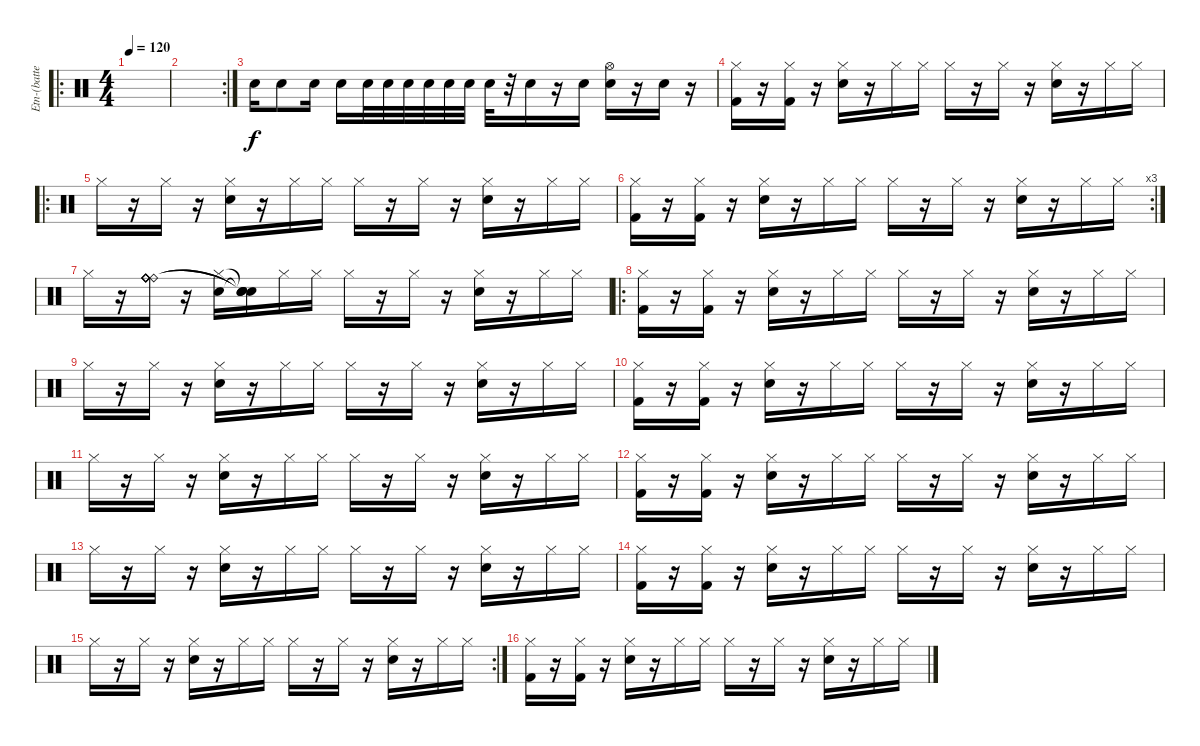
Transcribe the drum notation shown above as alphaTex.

\track ("Etn-(batterie)" "Etn-(batte") {instrument percussion}
\staff {score}
\articulation defaults
\ro
\ts (4 4)
\tempo 120
\clef neutral
\ks c
|
\rc 2
|
"Electric Snare (hit)".16 "Electric Snare (hit)".8 "Electric Snare (hit)".16 "Electric Snare (hit)".16 "Electric Snare (hit)".32 "Electric Snare (hit)".32 "Electric Snare (hit)".32 "Electric Snare (hit)".32 "Electric Snare (hit)".32 "Electric Snare (hit)".32 "Electric Snare (hit)".32 r.32 "Electric Snare (hit)".16 r.16 "Electric Snare (hit)".16 ("Hi-Hat (open)" "Electric Snare (hit)").16 r.16 "Electric Snare (hit)".16 r.16 |
("Hi-Hat (closed)" "Kick (hit) 2").16 r.16 ("Hi-Hat (closed)" "Kick (hit) 2").16 r.16 ("Hi-Hat (closed)" "Electric Snare (hit)").16 r.16 "Hi-Hat (closed)".16 "Hi-Hat (closed)".16 "Hi-Hat (closed)".16 r.16 "Hi-Hat (closed)".16 r.16 ("Hi-Hat (closed)" "Electric Snare (hit)").16 r.16 "Hi-Hat (closed)".16 "Hi-Hat (closed)".16 |
\ro "Hi-Hat (closed)".16
r.16 "Hi-Hat (closed)".16 r.16 ("Hi-Hat (closed)" "Electric Snare (hit)").16 r.16 "Hi-Hat (closed)".16 "Hi-Hat (closed)".16 "Hi-Hat (closed)".16 r.16 "Hi-Hat (closed)".16 r.16 ("Hi-Hat (closed)" "Electric Snare (hit)").16 r.16 "Hi-Hat (closed)".16 "Hi-Hat (closed)".16 |
\rc 3
("Hi-Hat (closed)" "Kick (hit) 2").16 r.16 ("Hi-Hat (closed)" "Kick (hit) 2").16 r.16 ("Hi-Hat (closed)" "Electric Snare (hit)").16 r.16 "Hi-Hat (closed)".16 "Hi-Hat (closed)".16 "Hi-Hat (closed)".16 r.16 "Hi-Hat (closed)".16 r.16 ("Hi-Hat (closed)" "Electric Snare (hit)").16 r.16 "Hi-Hat (closed)".16 "Hi-Hat (closed)".16 |
"Hi-Hat (closed)".16 r.16 ("Ride (bell)" "Ride (bell)" "Ride (bell)" "Ride (bell)" "Ride (bell)" "Ride (bell)").16 r.16 ("Hi-Hat (closed)" "Electric Snare (hit)").16 ("Snare (hit)"{t} "Snare (hit)"{t} "Snare (hit)"{t} "Snare (hit)"{t}).16 "Hi-Hat (closed)".16 "Hi-Hat (closed)".16 "Hi-Hat (closed)".16 r.16 "Hi-Hat (closed)".16 r.16 ("Hi-Hat (closed)" "Electric Snare (hit)").16 r.16 "Hi-Hat (closed)".16 "Hi-Hat (closed)".16 |
\ro
("Hi-Hat (closed)" "Kick (hit) 2").16 r.16 ("Hi-Hat (closed)" "Kick (hit) 2").16 r.16 ("Hi-Hat (closed)" "Electric Snare (hit)").16 r.16 "Hi-Hat (closed)".16 "Hi-Hat (closed)".16 "Hi-Hat (closed)".16 r.16 "Hi-Hat (closed)".16 r.16 ("Hi-Hat (closed)" "Electric Snare (hit)").16 r.16 "Hi-Hat (closed)".16 "Hi-Hat (closed)".16 |
"Hi-Hat (closed)".16 r.16 "Hi-Hat (closed)".16 r.16 ("Hi-Hat (closed)" "Electric Snare (hit)").16 r.16 "Hi-Hat (closed)".16 "Hi-Hat (closed)".16 "Hi-Hat (closed)".16 r.16 "Hi-Hat (closed)".16 r.16 ("Hi-Hat (closed)" "Electric Snare (hit)").16 r.16 "Hi-Hat (closed)".16 "Hi-Hat (closed)".16 |
("Hi-Hat (closed)" "Kick (hit) 2").16 r.16 ("Hi-Hat (closed)" "Kick (hit) 2").16 r.16 ("Hi-Hat (closed)" "Electric Snare (hit)").16 r.16 "Hi-Hat (closed)".16 "Hi-Hat (closed)".16 "Hi-Hat (closed)".16 r.16 "Hi-Hat (closed)".16 r.16 ("Hi-Hat (closed)" "Electric Snare (hit)").16 r.16 "Hi-Hat (closed)".16 "Hi-Hat (closed)".16 |
"Hi-Hat (closed)".16 r.16 "Hi-Hat (closed)".16 r.16 ("Hi-Hat (closed)" "Electric Snare (hit)").16 r.16 "Hi-Hat (closed)".16 "Hi-Hat (closed)".16 "Hi-Hat (closed)".16 r.16 "Hi-Hat (closed)".16 r.16 ("Hi-Hat (closed)" "Electric Snare (hit)").16 r.16 "Hi-Hat (closed)".16 "Hi-Hat (closed)".16 |
("Hi-Hat (closed)" "Kick (hit) 2").16 r.16 ("Hi-Hat (closed)" "Kick (hit) 2").16 r.16 ("Hi-Hat (closed)" "Electric Snare (hit)").16 r.16 "Hi-Hat (closed)".16 "Hi-Hat (closed)".16 "Hi-Hat (closed)".16 r.16 "Hi-Hat (closed)".16 r.16 ("Hi-Hat (closed)" "Electric Snare (hit)").16 r.16 "Hi-Hat (closed)".16 "Hi-Hat (closed)".16 |
"Hi-Hat (closed)".16 r.16 "Hi-Hat (closed)".16 r.16 ("Hi-Hat (closed)" "Electric Snare (hit)").16 r.16 "Hi-Hat (closed)".16 "Hi-Hat (closed)".16 "Hi-Hat (closed)".16 r.16 "Hi-Hat (closed)".16 r.16 ("Hi-Hat (closed)" "Electric Snare (hit)").16 r.16 "Hi-Hat (closed)".16 "Hi-Hat (closed)".16 |
("Hi-Hat (closed)" "Kick (hit) 2").16 r.16 ("Hi-Hat (closed)" "Kick (hit) 2").16 r.16 ("Hi-Hat (closed)" "Electric Snare (hit)").16 r.16 "Hi-Hat (closed)".16 "Hi-Hat (closed)".16 "Hi-Hat (closed)".16 r.16 "Hi-Hat (closed)".16 r.16 ("Hi-Hat (closed)" "Electric Snare (hit)").16 r.16 "Hi-Hat (closed)".16 "Hi-Hat (closed)".16 |
\rc 2 "Hi-Hat (closed)".16
r.16 "Hi-Hat (closed)".16 r.16 ("Hi-Hat (closed)" "Electric Snare (hit)").16 r.16 "Hi-Hat (closed)".16 "Hi-Hat (closed)".16 "Hi-Hat (closed)".16 r.16 "Hi-Hat (closed)".16 r.16 ("Hi-Hat (closed)" "Electric Snare (hit)").16 r.16 "Hi-Hat (closed)".16 "Hi-Hat (closed)".16 |
("Hi-Hat (closed)" "Kick (hit) 2").16 r.16 ("Hi-Hat (closed)" "Kick (hit) 2").16 r.16 ("Hi-Hat (closed)" "Electric Snare (hit)").16 r.16 "Hi-Hat (closed)".16 "Hi-Hat (closed)".16 "Hi-Hat (closed)".16 r.16 "Hi-Hat (closed)".16 r.16 ("Hi-Hat (closed)" "Electric Snare (hit)").16 r.16 "Hi-Hat (closed)".16 "Hi-Hat (closed)".16
